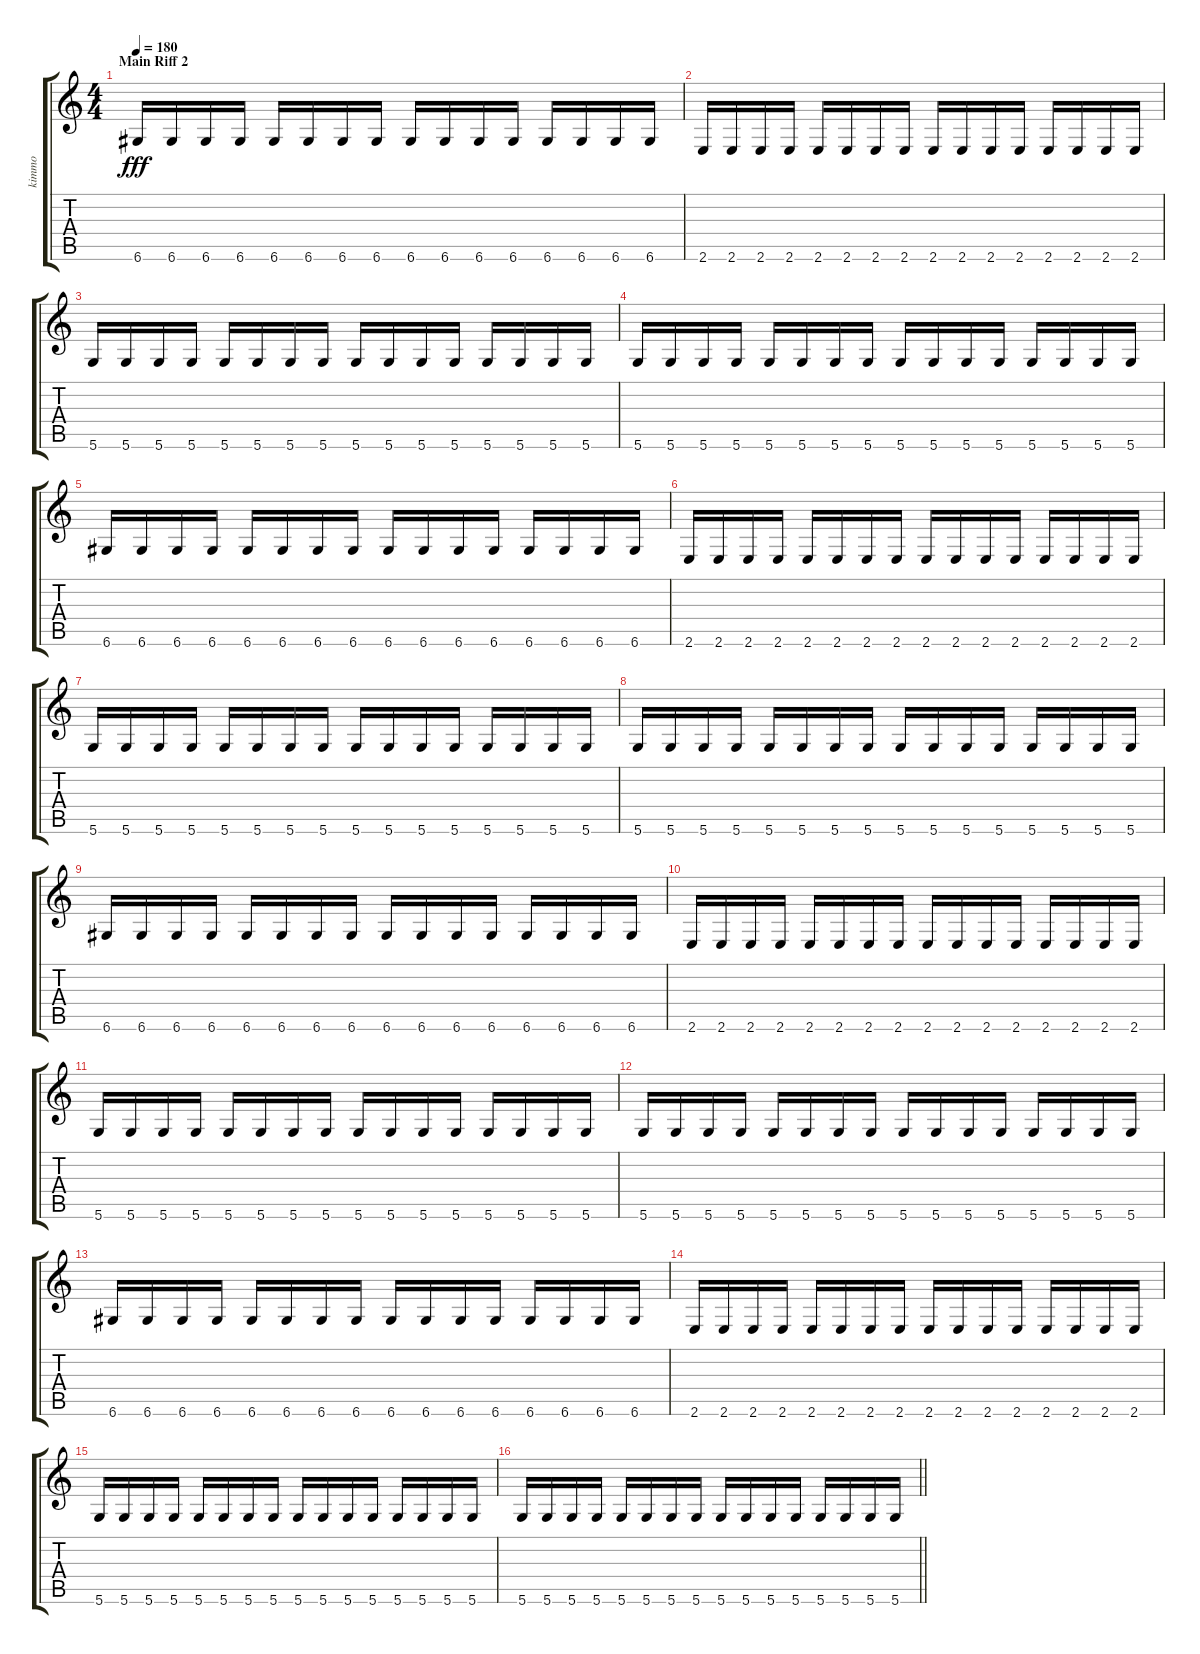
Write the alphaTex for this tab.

\track ("kimmo" "kimmo") {instrument distortionguitar}
\staff {score tabs}
\tuning (E4 B3 G3 D3 A2 D2) {hide}
\ts (4 4)
\section ("" "Main Riff 2")
\tempo 180
\clef g2
\ks c
6.6.16{dy fff} 6.6.16 6.6.16 6.6.16 6.6.16 6.6.16 6.6.16 6.6.16 6.6.16 6.6.16 6.6.16 6.6.16 6.6.16 6.6.16 6.6.16 6.6.16 |
2.6.16 2.6.16 2.6.16 2.6.16 2.6.16 2.6.16 2.6.16 2.6.16 2.6.16 2.6.16 2.6.16 2.6.16 2.6.16 2.6.16 2.6.16 2.6.16 |
5.6.16 5.6.16 5.6.16 5.6.16 5.6.16 5.6.16 5.6.16 5.6.16 5.6.16 5.6.16 5.6.16 5.6.16 5.6.16 5.6.16 5.6.16 5.6.16 |
5.6.16 5.6.16 5.6.16 5.6.16 5.6.16 5.6.16 5.6.16 5.6.16 5.6.16 5.6.16 5.6.16 5.6.16 5.6.16 5.6.16 5.6.16 5.6.16 |
6.6.16 6.6.16 6.6.16 6.6.16 6.6.16 6.6.16 6.6.16 6.6.16 6.6.16 6.6.16 6.6.16 6.6.16 6.6.16 6.6.16 6.6.16 6.6.16 |
2.6.16 2.6.16 2.6.16 2.6.16 2.6.16 2.6.16 2.6.16 2.6.16 2.6.16 2.6.16 2.6.16 2.6.16 2.6.16 2.6.16 2.6.16 2.6.16 |
5.6.16 5.6.16 5.6.16 5.6.16 5.6.16 5.6.16 5.6.16 5.6.16 5.6.16 5.6.16 5.6.16 5.6.16 5.6.16 5.6.16 5.6.16 5.6.16 |
5.6.16 5.6.16 5.6.16 5.6.16 5.6.16 5.6.16 5.6.16 5.6.16 5.6.16 5.6.16 5.6.16 5.6.16 5.6.16 5.6.16 5.6.16 5.6.16 |
6.6.16 6.6.16 6.6.16 6.6.16 6.6.16 6.6.16 6.6.16 6.6.16 6.6.16 6.6.16 6.6.16 6.6.16 6.6.16 6.6.16 6.6.16 6.6.16 |
2.6.16 2.6.16 2.6.16 2.6.16 2.6.16 2.6.16 2.6.16 2.6.16 2.6.16 2.6.16 2.6.16 2.6.16 2.6.16 2.6.16 2.6.16 2.6.16 |
5.6.16 5.6.16 5.6.16 5.6.16 5.6.16 5.6.16 5.6.16 5.6.16 5.6.16 5.6.16 5.6.16 5.6.16 5.6.16 5.6.16 5.6.16 5.6.16 |
5.6.16 5.6.16 5.6.16 5.6.16 5.6.16 5.6.16 5.6.16 5.6.16 5.6.16 5.6.16 5.6.16 5.6.16 5.6.16 5.6.16 5.6.16 5.6.16 |
6.6.16 6.6.16 6.6.16 6.6.16 6.6.16 6.6.16 6.6.16 6.6.16 6.6.16 6.6.16 6.6.16 6.6.16 6.6.16 6.6.16 6.6.16 6.6.16 |
2.6.16 2.6.16 2.6.16 2.6.16 2.6.16 2.6.16 2.6.16 2.6.16 2.6.16 2.6.16 2.6.16 2.6.16 2.6.16 2.6.16 2.6.16 2.6.16 |
5.6.16 5.6.16 5.6.16 5.6.16 5.6.16 5.6.16 5.6.16 5.6.16 5.6.16 5.6.16 5.6.16 5.6.16 5.6.16 5.6.16 5.6.16 5.6.16 |
\barLineRight lightlight
5.6.16 5.6.16 5.6.16 5.6.16 5.6.16 5.6.16 5.6.16 5.6.16 5.6.16 5.6.16 5.6.16 5.6.16 5.6.16 5.6.16 5.6.16 5.6.16
